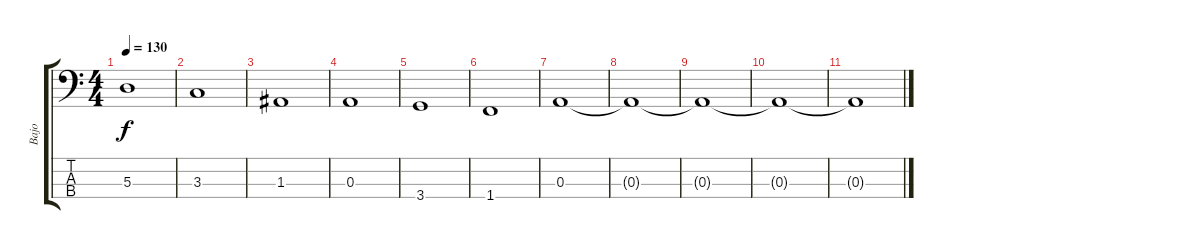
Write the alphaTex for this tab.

\track ("Bajo" "Bajo") {instrument electricbassfinger}
\staff {score tabs}
\tuning (G2 D2 A1 E1) {hide}
\ts (4 4)
\tempo 130
\clef f4
\ks c
5.3.1{dy f} |
3.3.1 |
1.3.1 |
0.3.1 |
3.4.1 |
1.4.1 |
0.3.1 |
0.3{t}.1 |
0.3{t}.1 |
0.3{t}.1 |
0.3{t}.1
